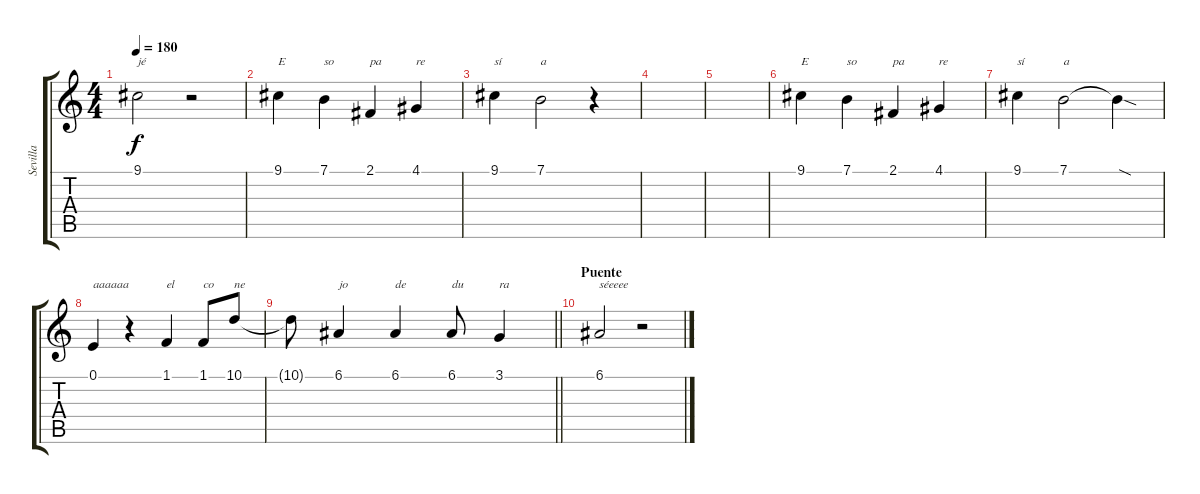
\track ("Sevilla" "Sevilla") {instrument lead2sawtooth}
\staff {score tabs}
\tuning (E4 B3 G3 D3 A2 E2) {hide}
\ts (4 4)
\tempo 180
\clef g2
\ks c
9.1.2{txt "jé" dy f} r.2 |
9.1.4{txt "E"} 7.1.4{txt "so"} 2.1.4{txt "pa"} 4.1.4{txt "re"} |
9.1.4{txt "sí"} 7.1.2{txt "a"} r.4 |
|
|
9.1.4{txt "E"} 7.1.4{txt "so"} 2.1.4{txt "pa"} 4.1.4{txt "re"} |
9.1.4{txt "sí"} 7.1.2{txt "a"} 7.1{sod t}.4 |
0.1.4{txt "aaaaaa"} r.4 1.1.4{txt "el"} 1.1.8{txt "co"} 10.1.8{txt "ne"} |
\barLineRight lightlight
10.1{t}.8 6.1.4{txt "jo"} 6.1.4{txt "de"} 6.1.8{txt "du"} 3.1.4{txt "ra"} |
\section ("" "Puente")
6.1.2{txt "séeeee"} r.2
